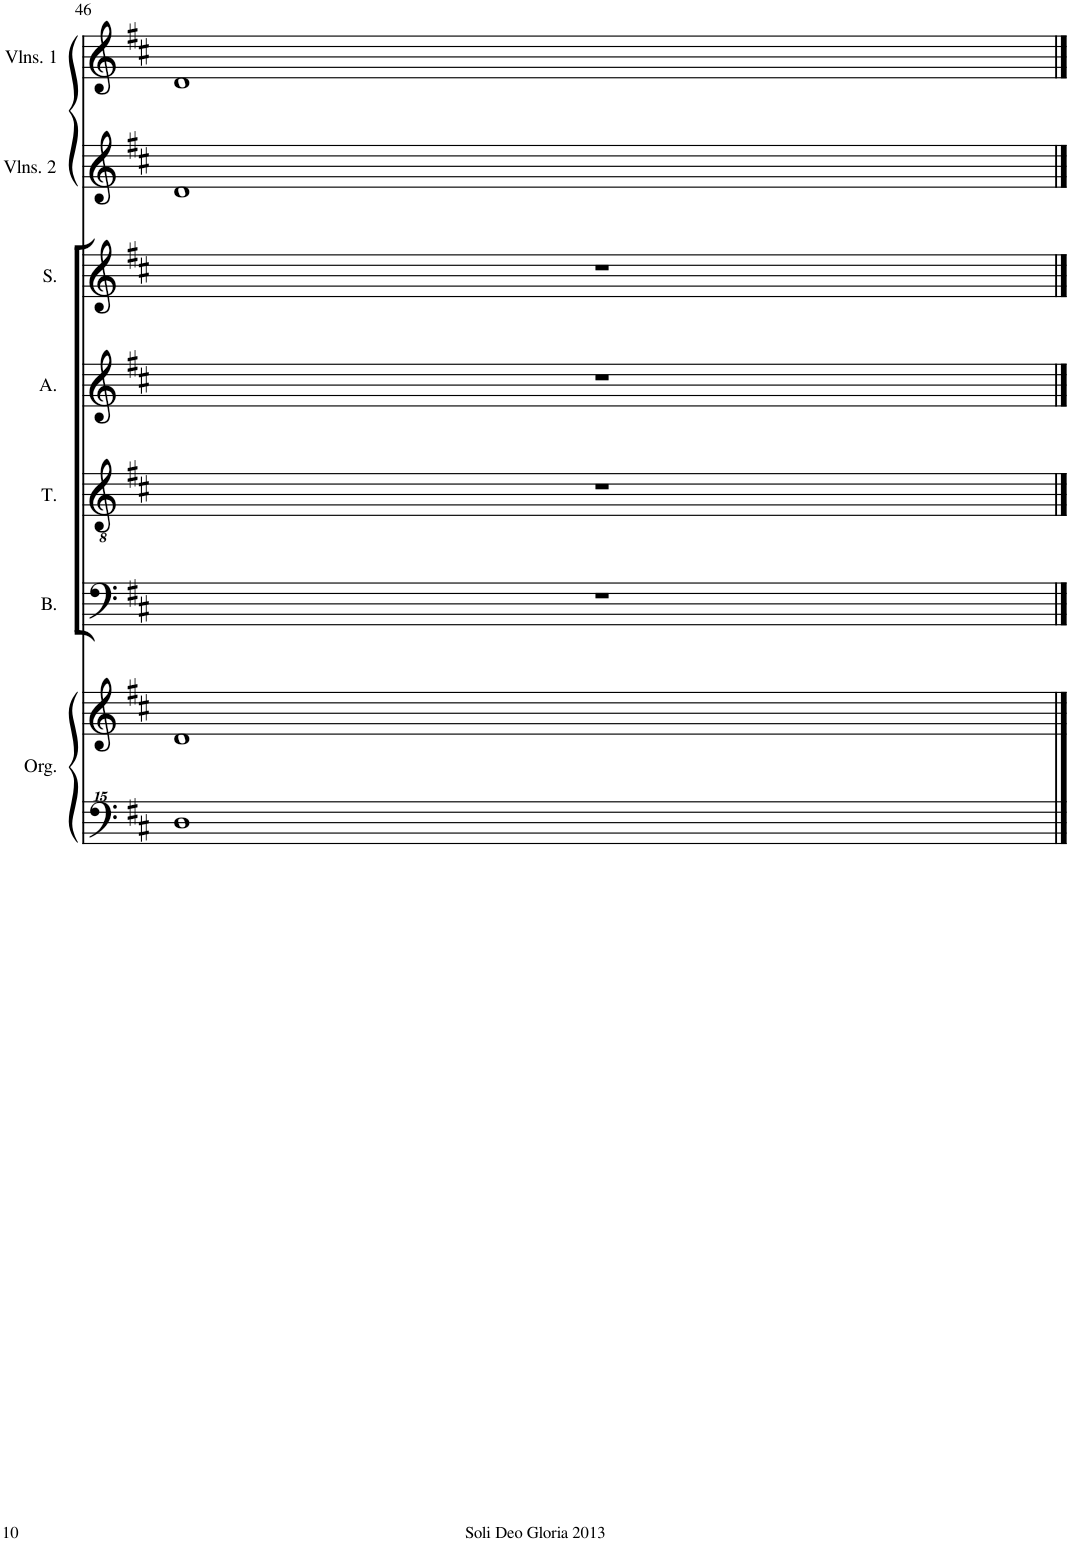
**kern	**kern	**kern	**kern	**kern	**kern	**kern	**kern
*part7	*part7	*part6	*part5	*part4	*part3	*part2	*part1
*staff8	*staff7	*staff6	*staff5	*staff4	*staff3	*staff2	*staff1
*I"Orgue	*	*I"Bass	*I"Tenor	*I"Alto	*I"Soprano	*I"Violins 2	*I"Violins 1
*I'Org.	*	*I'B.	*I'T.	*I'A.	*I'S.	*I'Vlns. 2	*I'Vlns. 1
!!LO:PB:g=z
*clefF^^4	*clefG2	*clefF4	*clefGv2	*clefG2	*clefG2	*clefG2	*clefG2
*k[f#c#]	*k[f#c#]	*k[f#c#]	*k[f#c#]	*k[f#c#]	*k[f#c#]	*k[f#c#]	*k[f#c#]
*M4/4	*M4/4	*M4/4	*M4/4	*M4/4	*M4/4	*M4/4	*M4/4
*met(c|)	*met(c|)	*met(c|)	*met(c|)	*met(c|)	*met(c|)	*met(c|)	*met(c|)
=46	=46	=46	=46	=46	=46	=46	=46
1dd	1d	1r	1r	1r	1r	1d	1d
==	==	==	==	==	==	==	==
*-	*-	*-	*-	*-	*-	*-	*-
